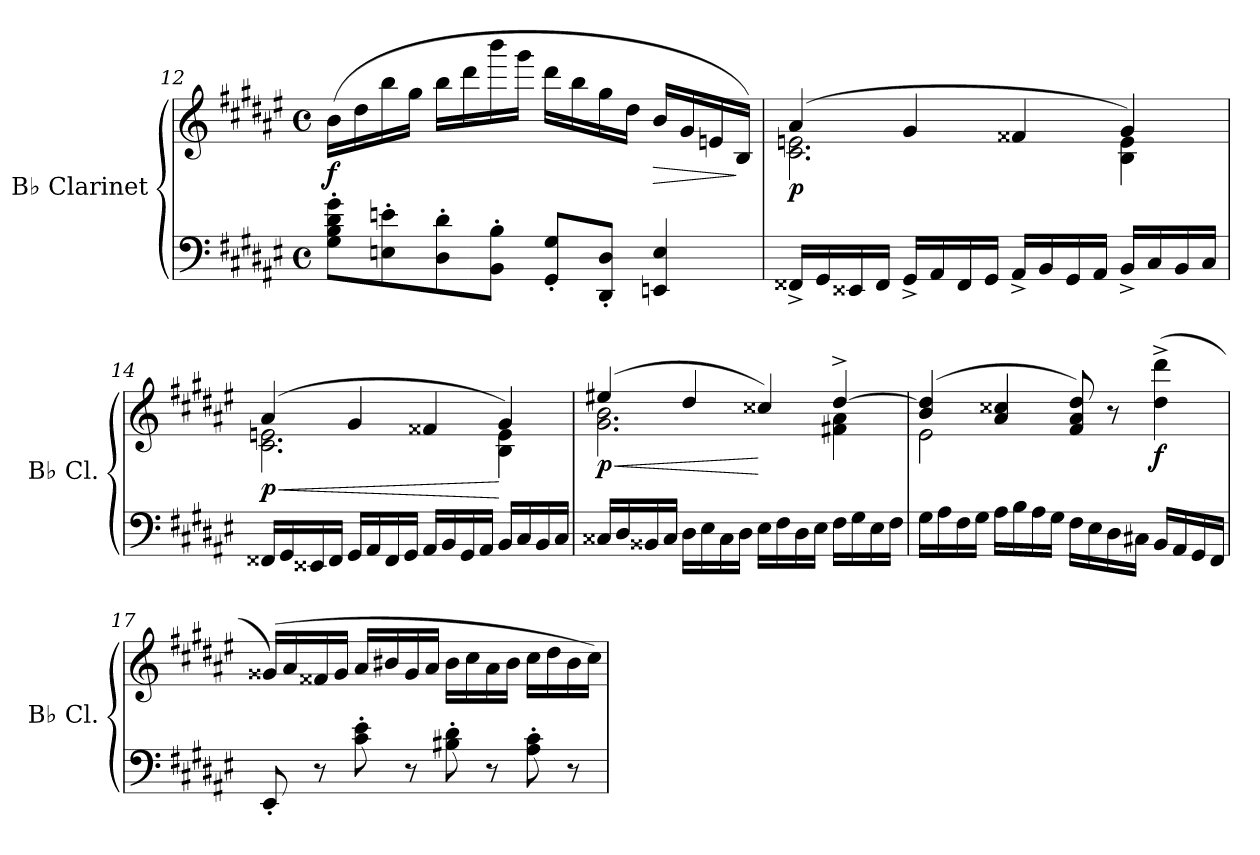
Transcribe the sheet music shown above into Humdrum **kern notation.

**kern	**kern	**dynam
*part1	*part1	*part1
*staff2	*staff1	*staff1/2
*I"B♭ Clarinet	*	*
*I'B♭ Cl.	*	*
*clefF4	*clefG2	*
*ITrd1c2	*ITrd1c2	*
*k[f#c#g#d#]	*k[f#c#g#d#]	*
*M4/4	*M4/4	*
*met(c)	*met(c)	*
=12	=12	=12
!	!	!LO:DY:b
8F#\' 8A\' 8c#\' 8f#\'L	(>16a\LL	f
.	16cc#\	.
8Dn\' 8dn\'	16aa\	.
.	16ff#\JJ	.
8C#\' 8c#\'	16aa\LL	.
.	16ccc#\	.
8AA\' 8A\'J	16aaa\	.
.	16fff#\JJ	.
8FF#/' 8F#/'L	16ccc#\LL	.
.	16aa\	.
8CC#/' 8C#/'J	16ff#\	.
.	16cc#\JJ	.
!	!	!LO:HP:b
4DDn/ 4D/	16a/LL	>
.	16f#/	.
.	16dn/	.
.	16A/JJ)	]
!!LO:LB:g=z
=13	=13	=13
*	*^	*
!	!	!	!LO:DY:b
16EE#X^/LL	(>4g#/	2.B\ 2.dn\	p
16FF#/	.	.	.
16DD##X/	.	.	.
16EE#/JJ	.	.	.
16FF#^/LL	4f#/	.	.
16GG#/	.	.	.
16EE#/	.	.	.
16FF#/JJ	.	.	.
16GG#^/LL	4e#X/	.	.
16AA/	.	.	.
16FF#/	.	.	.
16GG#/JJ	.	.	.
16AA^/LL	4f#/)	4A\ 4d\	.
16BB/	.	.	.
16AA/	.	.	.
16BB/JJ	.	.	.
=14	=14	=14	=14
!	!	!	!LO:HP:b
!	!	!	!LO:DY:n=1:b
16EE#X/LL	(>4g#/	2.B\ 2.dn\	< p
16FF#/	.	.	.
16DD##X/	.	.	.
16EE#/JJ	.	.	.
16FF#/LL	4f#/	.	.
16GG#/	.	.	.
16EE#/	.	.	.
16FF#/JJ	.	.	.
16GG#/LL	4e#X/	.	.
16AA/	.	.	.
16FF#/	.	.	.
16GG#/JJ	.	.	.
16AA/LL	4f#/)	4A\ 4d\	[
16BB/	.	.	.
16AA/	.	.	.
16BB/JJ	.	.	.
!!LO:LB:g=z	!!
=15	=15	=15	=15
!	!	!	!LO:HP:b
!	!	!	!LO:DY:n=1:b
16BB#X/LL	(>4dd#X/	2.f#\ 2.a\	< p
16C#/	.	.	.
16AA##X/	.	.	.
16BB#/JJ	.	.	.
16C#\LL	4cc#/	.	.
16D#\	.	.	.
16BB#\	.	.	.
16C#\JJ	.	.	.
16D#\LL	4b#X/)	.	[
16E\	.	.	.
16C#\	.	.	.
16D#\JJ	.	.	.
!	!	!	!LO:DY:n=2:b
16E\LL	[4cc#^/	4en\ 4g#\	other-dynamics
16F#\	.	.	.
16D#\	.	.	.
16E\JJ	.	.	.
=16	=16	=16	=16
16F#\LL	(>4a/ 4cc#/]	2d#\	.
16G#\	.	.	.
16E\	.	.	.
16F#\JJ	.	.	.
16G#\LL	4g#/ 4b#X/	.	.
16A\	.	.	.
16G#\	.	.	.
16F#\JJ	.	.	.
16E\LL	8e/ 8g#/ 8cc#/)	2ryy	.
16D#\	.	.	.
16C#\	8r	.	.
16BBn\JJ	.	.	.
!	!	!	!LO:DY:b
16AA/LL	(>4cc#\^ 4ccc#\^	.	f
16GG#/	.	.	.
16FF#/	.	.	.
16EE/JJ	.	.	.
*	*v	*v	*
!!LO:LB:g=z
=17	=17	=17
8DD#'/	(>16f##X/LL)	.
.	16g#/	.
8r	16e#X/	.
.	16f##/JJ	.
8B\' 8d#\'	16g#/LL	.
.	16a#X/	.
8r	16f##/	.
.	16g#/JJ	.
8A#X\' 8c#\'	16a#\LL	.
.	16b\	.
8r	16g#\	.
.	16a#\JJ	.
8G#\' 8B\'	16b\LL	.
.	16cc#\	.
8r	16a#\	.
.	16b\JJ)	.
=	=	=
*-	*-	*-
